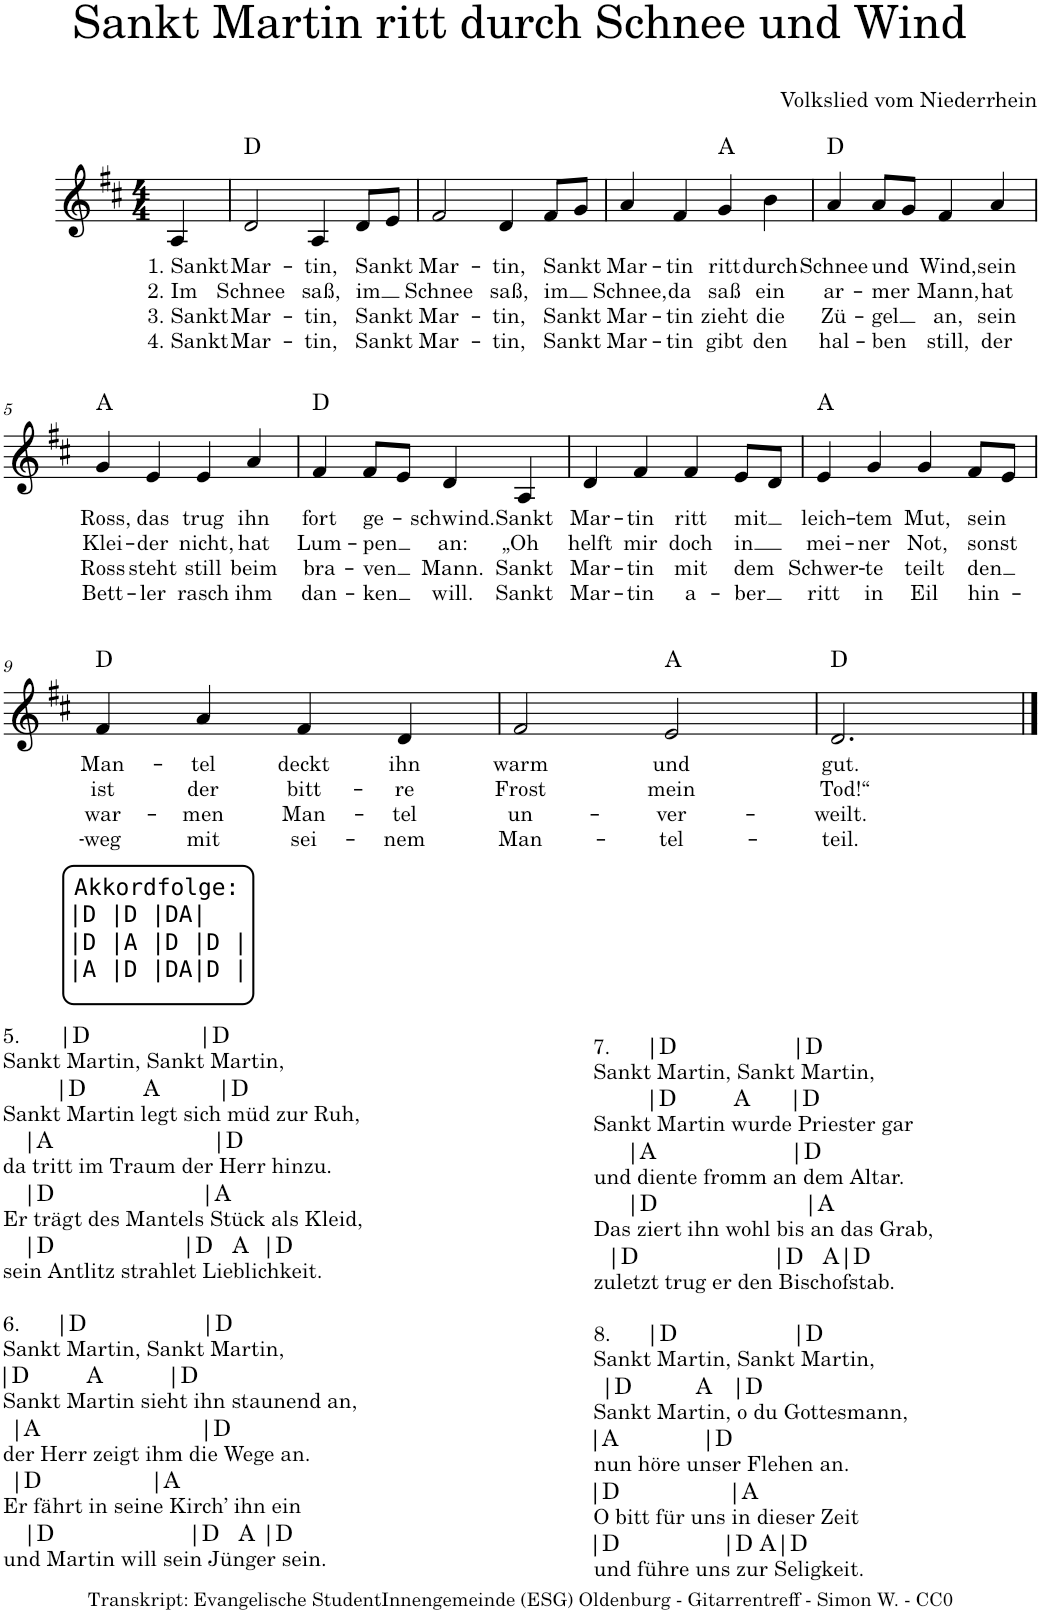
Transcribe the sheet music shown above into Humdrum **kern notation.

**kern	**text	**text	**text	**text	**harte
*part1	*part1	*part1	*part1	*part1	*part1
*staff1	*staff1	*staff1	*staff1	*staff1	*
*I"Piano	*	*	*	*	*
*I'Pno.	*	*	*	*	*
*clefG2	*	*	*	*	*
*k[f#c#]	*	*	*	*	*
*M4/4	*	*	*	*	*
=	=	=	=	=	=
!	!LO:LY:b	!LO:LY:b	!LO:LY:b	!LO:LY:b	!
4A/	1. Sankt	2. Im	3. Sankt	4. Sankt	.
=1	=1	=1	=1	=1	=1
!	!LO:LY:b	!LO:LY:b	!LO:LY:b	!LO:LY:b	!
2d/	Mar-	Schnee	Mar-	Mar-	D:maj
!	!LO:LY:b	!LO:LY:b	!LO:LY:b	!LO:LY:b	!
4A/	-tin,	saß,	-tin,	-tin,	D:maj
!	!LO:LY:b	!LO:LY:b	!LO:LY:b	!LO:LY:b	!
8d/L	Sankt	im	Sankt	Sankt	.
8e/J	.	.	.	.	.
=2	=2	=2	=2	=2	=2
!	!LO:LY:b	!LO:LY:b	!LO:LY:b	!LO:LY:b	!
2f#/	Mar-	Schnee	Mar-	Mar-	D:maj
!	!LO:LY:b	!LO:LY:b	!LO:LY:b	!LO:LY:b	!
4d/	-tin,	saß,	-tin,	-tin,	D:maj
!	!LO:LY:b	!LO:LY:b	!LO:LY:b	!LO:LY:b	!
8f#/L	Sankt	im	Sankt	Sankt	.
8g/J	.	.	.	.	.
=3	=3	=3	=3	=3	=3
!	!LO:LY:b	!LO:LY:b	!LO:LY:b	!LO:LY:b	!
4a/	Mar-	Schnee,	Mar-	Mar-	D:maj
!	!LO:LY:b	!LO:LY:b	!LO:LY:b	!LO:LY:b	!
4f#/	-tin	da	-tin	-tin	.
!	!LO:LY:b	!LO:LY:b	!LO:LY:b	!LO:LY:b	!
4g/	ritt	saß	zieht	gibt	A:maj
!	!LO:LY:b	!LO:LY:b	!LO:LY:b	!LO:LY:b	!
4b\	durch	ein	die	den	.
=4	=4	=4	=4	=4	=4
!	!LO:LY:b	!LO:LY:b	!LO:LY:b	!LO:LY:b	!
4a/	Schnee	ar-	Zü-	hal-	D:maj
!	!LO:LY:b	!LO:LY:b	!LO:LY:b	!LO:LY:b	!
8a/L	und	-mer	-gel	-ben	.
8g/J	.	.	.	.	.
!	!LO:LY:b	!LO:LY:b	!LO:LY:b	!LO:LY:b	!
4f#/	Wind,	Mann,	an,	still,	D:maj
!	!LO:LY:b	!LO:LY:b	!LO:LY:b	!LO:LY:b	!
4a/	sein	hat	sein	der	.
!!LO:LB:g=z
=5	=5	=5	=5	=5	=5
!	!LO:LY:b	!LO:LY:b	!LO:LY:b	!LO:LY:b	!
4g/	Ross,	Klei-	Ross	Bett-	A:maj
!	!LO:LY:b	!LO:LY:b	!LO:LY:b	!LO:LY:b	!
4e/	das	-der	steht	-ler	.
!	!LO:LY:b	!LO:LY:b	!LO:LY:b	!LO:LY:b	!
4e/	trug	nicht,	still	rasch	A:maj
!	!LO:LY:b	!LO:LY:b	!LO:LY:b	!LO:LY:b	!
4a/	ihn	hat	beim	ihm	.
=6	=6	=6	=6	=6	=6
!	!LO:LY:b	!LO:LY:b	!LO:LY:b	!LO:LY:b	!
4f#/	fort	Lum-	bra-	dan-	D:maj
!	!LO:LY:b	!LO:LY:b	!LO:LY:b	!LO:LY:b	!
8f#/L	-ge-	-pen	-ven	-ken	.
8e/J	.	.	.	.	.
!	!LO:LY:b	!LO:LY:b	!LO:LY:b	!LO:LY:b	!
4d/	-schwind.	an:	Mann.	will.	D:maj
!	!LO:LY:b	!LO:LY:b	!LO:LY:b	!LO:LY:b	!
4A/	Sankt	„Oh	Sankt	Sankt	.
=7	=7	=7	=7	=7	=7
!	!LO:LY:b	!LO:LY:b	!LO:LY:b	!LO:LY:b	!
4d/	Mar-	helft	Mar-	Mar-	D:maj
!	!LO:LY:b	!LO:LY:b	!LO:LY:b	!LO:LY:b	!
4f#/	-tin	mir	-tin	-tin	.
!	!LO:LY:b	!LO:LY:b	!LO:LY:b	!LO:LY:b	!
4f#/	ritt	doch	mit	a-	D:maj
!	!LO:LY:b	!LO:LY:b	!LO:LY:b	!LO:LY:b	!
8e/L	mit	in	dem	-ber	.
8d/J	.	.	.	.	.
=8	=8	=8	=8	=8	=8
!	!LO:LY:b	!LO:LY:b	!LO:LY:b	!LO:LY:b	!
4e/	leich-	mei-	Schwer-	ritt	A:maj
!	!LO:LY:b	!LO:LY:b	!LO:LY:b	!LO:LY:b	!
4g/	-tem	-ner	-te	in	.
!	!LO:LY:b	!LO:LY:b	!LO:LY:b	!LO:LY:b	!
4g/	Mut,	Not,	teilt	Eil	A:maj
!	!LO:LY:b	!LO:LY:b	!LO:LY:b	!LO:LY:b	!
8f#/L	sein	sonst	den	hin-	.
8e/J	.	.	.	.	.
!!LO:LB:g=z
=9	=9	=9	=9	=9	=9
!LO:TX:b:t=7.	!	!	!	!	!
!LO:TX:b:t=|D                  |D	!	!	!	!	!
!LO:TX:b:t=Sankt Martin, Sankt Martin,	!	!	!	!	!
!LO:TX:b:t=|D         A      |D	!	!	!	!	!
!LO:TX:b:t=Sankt Martin wurde Priester gar	!	!	!	!	!
!LO:TX:b:t=|A                     |D	!	!	!	!	!
!LO:TX:b:t=und diente fromm an dem Altar.	!	!	!	!	!
!LO:TX:b:t=|D                       |A	!	!	!	!	!
!LO:TX:b:t=Das ziert ihn wohl bis an das Grab,	!	!	!	!	!
!LO:TX:b:t=|D                     |D   A|D	!	!	!	!	!
!LO:TX:b:t=zuletzt trug er den Bischofstab.	!	!	!	!	!
!LO:TX:b:t=8.	!	!	!	!	!
!LO:TX:b:t=|D                  |D	!	!	!	!	!
!LO:TX:b:t=Sankt Martin, Sankt Martin,	!	!	!	!	!
!LO:TX:b:t=|D          A   |D	!	!	!	!	!
!LO:TX:b:t=Sankt Martin, o du Gottesmann,	!	!	!	!	!
!LO:TX:b:t=|A             |D	!	!	!	!	!
!LO:TX:b:t=nun höre unser Flehen an.	!	!	!	!	!
!LO:TX:b:t=|D                 |A	!	!	!	!	!
!LO:TX:b:t=O bitt für uns in dieser Zeit	!	!	!	!	!
!LO:TX:b:t=|D                |D A|D	!	!	!	!	!
!LO:TX:b:t=und führe uns zur Seligkeit.	!	!	!	!	!
!LO:TX:b:t=5.	!	!	!	!	!
!LO:TX:b:t=|D                 |D	!	!	!	!	!
!LO:TX:b:t=Sankt Martin, Sankt Martin,	!	!	!	!	!
!LO:TX:b:t=|D         A         |D	!	!	!	!	!
!LO:TX:b:t=Sankt Martin legt sich müd zur Ruh,	!	!	!	!	!
!LO:TX:b:t=|A                         |D	!	!	!	!	!
!LO:TX:b:t=da tritt im Traum der Herr hinzu.	!	!	!	!	!
!LO:TX:b:t=|D                       |A	!	!	!	!	!
!LO:TX:b:t=Er trägt des Mantels Stück als Kleid,	!	!	!	!	!
!LO:TX:b:t=|D                    |D   A  |D	!	!	!	!	!
!LO:TX:b:t=sein Antlitz strahlet Lieblichkeit.	!	!	!	!	!
!LO:TX:b:t=6.	!	!	!	!	!
!LO:TX:b:t=|D                  |D	!	!	!	!	!
!LO:TX:b:t=Sankt Martin, Sankt Martin,	!	!	!	!	!
!LO:TX:b:t=|D         A          |D	!	!	!	!	!
!LO:TX:b:t=Sankt Martin sieht ihn staunend an,	!	!	!	!	!
!LO:TX:b:t=|A                         |D	!	!	!	!	!
!LO:TX:b:t=der Herr zeigt ihm die Wege an.	!	!	!	!	!
!LO:TX:b:t=|D                 |A	!	!	!	!	!
!LO:TX:b:t=Er fährt in seine Kirch’ ihn ein	!	!	!	!	!
!LO:TX:b:t=|D                     |D   A |D	!	!	!	!	!
!LO:TX:b:t=und Martin will sein Jünger sein.	!	!	!	!	!
!LO:TX:b:t=Akkordfolge&colon;	!	!	!	!	!
!LO:TX:b:t=|D |D |DA|	!	!	!	!	!
!LO:TX:b:t=|D |A |D |D |	!	!	!	!	!
!LO:TX:b:t=|A |D |DA|D |	!	!	!	!	!
!	!LO:LY:b	!LO:LY:b	!LO:LY:b	!LO:LY:b	!
4f#/	Man-	ist	war-	-weg	D:maj
!	!LO:LY:b	!LO:LY:b	!LO:LY:b	!LO:LY:b	!
4a/	-tel	der	-men	mit	.
!	!LO:LY:b	!LO:LY:b	!LO:LY:b	!LO:LY:b	!
4f#/	deckt	bitt-	Man-	sei-	D:maj
!	!LO:LY:b	!LO:LY:b	!LO:LY:b	!LO:LY:b	!
4d/	ihn	-re	-tel	-nem	.
=10	=10	=10	=10	=10	=10
!	!LO:LY:b	!LO:LY:b	!LO:LY:b	!LO:LY:b	!
2f#/	warm	Frost	un-	Man-	D:maj
!	!LO:LY:b	!LO:LY:b	!LO:LY:b	!LO:LY:b	!
2e/	und	mein	-ver-	-tel-	A:maj
=11	=11	=11	=11	=11	=11
!	!LO:LY:b	!LO:LY:b	!LO:LY:b	!LO:LY:b	!
2.d/	gut.	Tod!“	-weilt.	-teil.	D:maj
==	==	==	==	==	==
*-	*-	*-	*-	*-	*-
